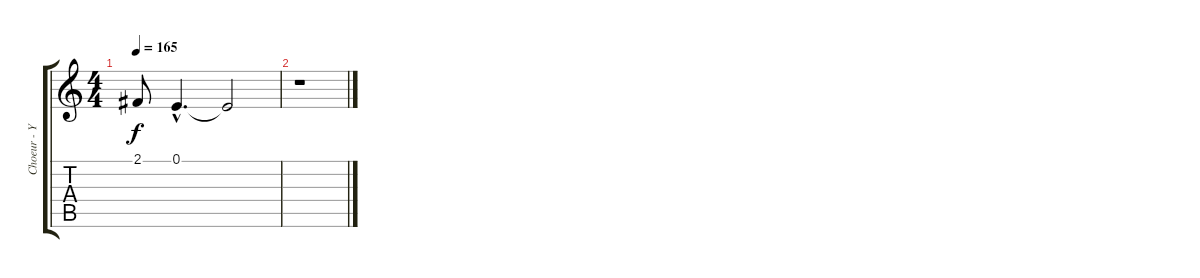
\track ("Choeur - Yann" "Choeur - Y") {instrument helicopter}
\staff {score tabs}
\tuning (E4 B3 G3 D3 A2 E2) {hide}
\ts (4 4)
\tempo 165
\clef g2
\ks c
2.1{t}.8{dy f} 0.1{hac}.4{d} 0.1{t}.2 |
r.1
